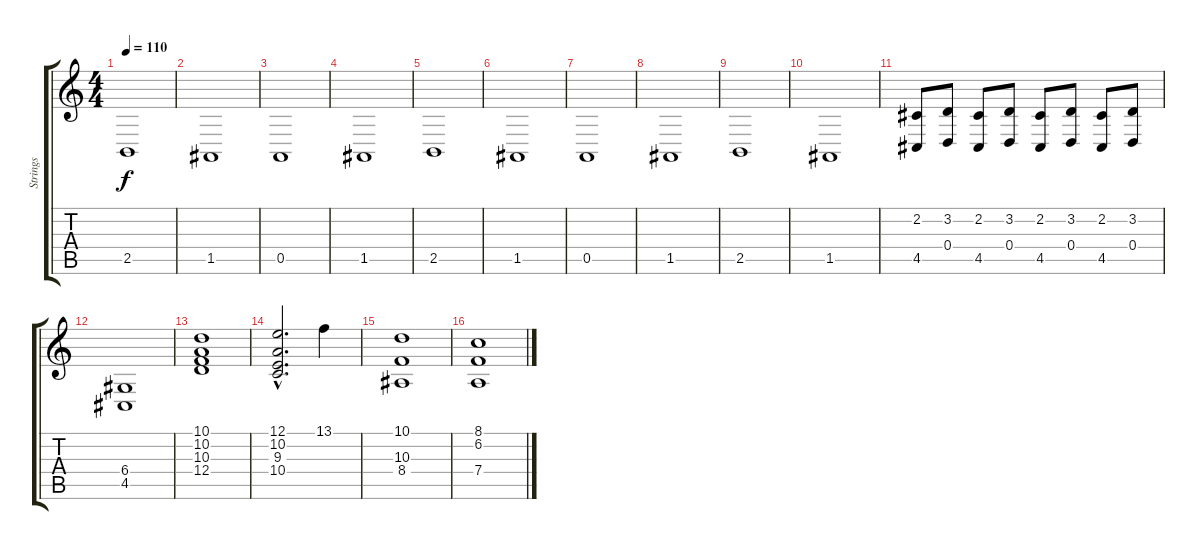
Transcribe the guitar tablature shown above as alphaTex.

\track ("Strings" "Strings") {instrument synthstrings1}
\staff {score tabs}
\tuning (E4 B3 G3 D3 A2 E2) {hide}
\ts (4 4)
\tempo 110
\clef g2
\ks c
2.5.1{dy f} |
1.5.1 |
0.5.1 |
1.5.1 |
2.5.1 |
1.5.1 |
0.5.1 |
1.5.1 |
2.5.1 |
1.5.1 |
(2.2 4.5).8{instrument synthstrings1} (3.2 0.4).8 (2.2 4.5).8 (3.2 0.4).8 (2.2 4.5).8 (3.2 0.4).8 (2.2 4.5).8 (3.2 0.4).8 |
(6.4 4.5).1 |
(10.1 10.2 10.3 12.4).1 |
(12.1{hac} 10.2 9.3 10.4).2{d} 13.1.4 |
(10.1 10.3 8.4).1 |
(8.1 6.2 7.4).1
